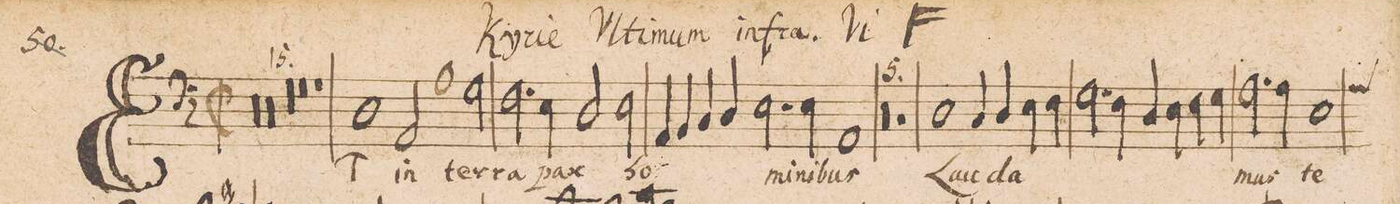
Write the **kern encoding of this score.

**kern	**text
*I"[BASSVS.]	*
*clefF4	*
*k[]	*
*met(C|)	*
*M2/1	*
00r	.
=2-	=2-
=3-	=3-
00r	.
=4-	=4-
=5-	=5-
00r	.
=6-	=6-
=7-	=7-
0r	.
=8-	=8-
1r	.
1D\	ET
=9-	=9-
2AA/	in
1A\	ter-
*2\right	*
2G\	-ra
=10-	=10-
2.F\	pax
4E\	.
2D/	.
2E\	ho-
=11-	=11-
4AA/	.
4BB/	.
4C/	.
4D/	.
2.E\	-mi-
4E\	-ni-
=12-	=12-
1AA/	-bus
00r	.
=13-	=13-
=14-	=14-
1r	.
=15-	=15-
1D\	Lau-
4C/	-da-
4D/	.
4E\	.
4F\	.
=16-	=16-
2.G\	.
4F\	.
4D/	.
4E\	.
4F\	.
4G\	.
=17-	=17-
2.A\	-mus
4A\	.
*custos:A	*
1E\	te
=18-	=18-
*-	*-
